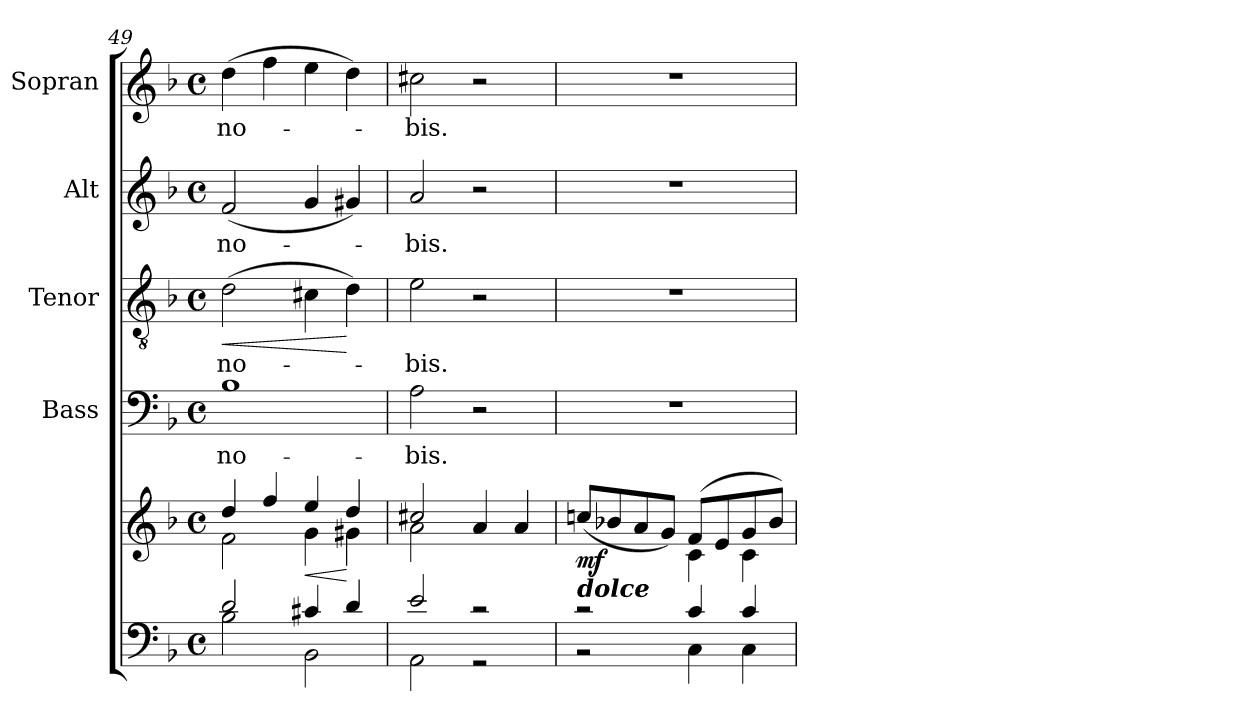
**kern	**kern	**dynam	**kern	**text	**kern	**text	**dynam	**kern	**text	**kern	**text
*part5	*part5	*part5	*part4	*part4	*part3	*part3	*part3	*part2	*part2	*part1	*part1
*staff6	*staff5	*staff5/6	*staff4	*staff4	*staff3	*staff3	*staff3	*staff2	*staff2	*staff1	*staff1
*	*	*	*I"Bass	*	*I"Tenor	*	*	*I"Alt	*	*I"Sopran	*
*	*	*	*I'B.	*	*I'T.	*	*	*I'A.	*	*I'S.	*
*clefF4	*clefG2	*	*clefF4	*	*clefGv2	*	*	*clefG2	*	*clefG2	*
*k[b-]	*k[b-]	*	*k[b-]	*	*k[b-]	*	*	*k[b-]	*	*k[b-]	*
*F:	*F:	*	*F:	*	*F:	*	*	*F:	*	*F:	*
*M4/4	*M4/4	*	*M4/4	*	*M4/4	*	*	*M4/4	*	*M4/4	*
*met(c)	*met(c)	*	*met(c)	*	*met(c)	*	*	*met(c)	*	*met(c)	*
=49	=49	=49	=49	=49	=49	=49	=49	=49	=49	=49	=49
*^	*^	*	*	*	*	*	*	*	*	*	*
!	!	!	!	!	!	!LO:LY:b	!	!LO:LY:b	!LO:HP:b	!	!LO:LY:b	!	!LO:LY:b
2d/	2B-\	4dd/	2f\	.	1B-	no-	(>2d\	no-	<	(<2f/	no-	(>4dd\	no-
.	.	4ff/	.	.	.	.	.	.	.	.	.	4ff\	.
!	!	!	!	!LO:HP:b	!	!	!	!	!	!	!	!	!
4c#X/	2BB-\	4ee/	4g\	<	.	.	4c#X\	.	.	4g/	.	4ee\	.
4d/	.	4dd/	4g#X\	[	.	.	4d\)	.	[	4g#X/)	.	4dd\)	.
=50	=50	=50	=50	=50	=50	=50	=50	=50	=50	=50	=50	=50	=50
!	!	!	!	!	!	!LO:LY:b	!	!LO:LY:b	!	!	!LO:LY:b	!	!LO:LY:b
2e/	2AA\	2cc#X/	2a\	.	2A\	-bis.	2e\	-bis.	.	2a/	-bis.	2cc#X\	-bis.
2r	2r	4a/	2ryy	.	2r	.	2r	.	.	2r	.	2r	.
.	.	4a/	.	.	.	.	.	.	.	.	.	.	.
=51	=51	=51	=51	=51	=51	=51	=51	=51	=51	=51	=51	=51	=51
!	!	!LO:TX:b:Bi:t=dolce	!	!	!	!	!	!	!	!	!	!	!
!	!	!	!	!LO:DY:b	!	!	!	!	!	!	!	!	!
2r	2r	(>8ccn/L	2ryy	mf	1r	.	1r	.	.	1r	.	1r	.
.	.	8b-X/	.	.	.	.	.	.	.	.	.	.	.
.	.	8a/	.	.	.	.	.	.	.	.	.	.	.
.	.	8g/J)	.	.	.	.	.	.	.	.	.	.	.
4c/	4C\	(>8f/L	4c\	.	.	.	.	.	.	.	.	.	.
.	.	8e/	.	.	.	.	.	.	.	.	.	.	.
4c/	4C\	8g/	4c\	.	.	.	.	.	.	.	.	.	.
.	.	8b-/J)	.	.	.	.	.	.	.	.	.	.	.
*v	*v	*	*	*	*	*	*	*	*	*	*	*	*
*	*v	*v	*	*	*	*	*	*	*	*	*	*
=	=	=	=	=	=	=	=	=	=	=	=
*-	*-	*-	*-	*-	*-	*-	*-	*-	*-	*-	*-
